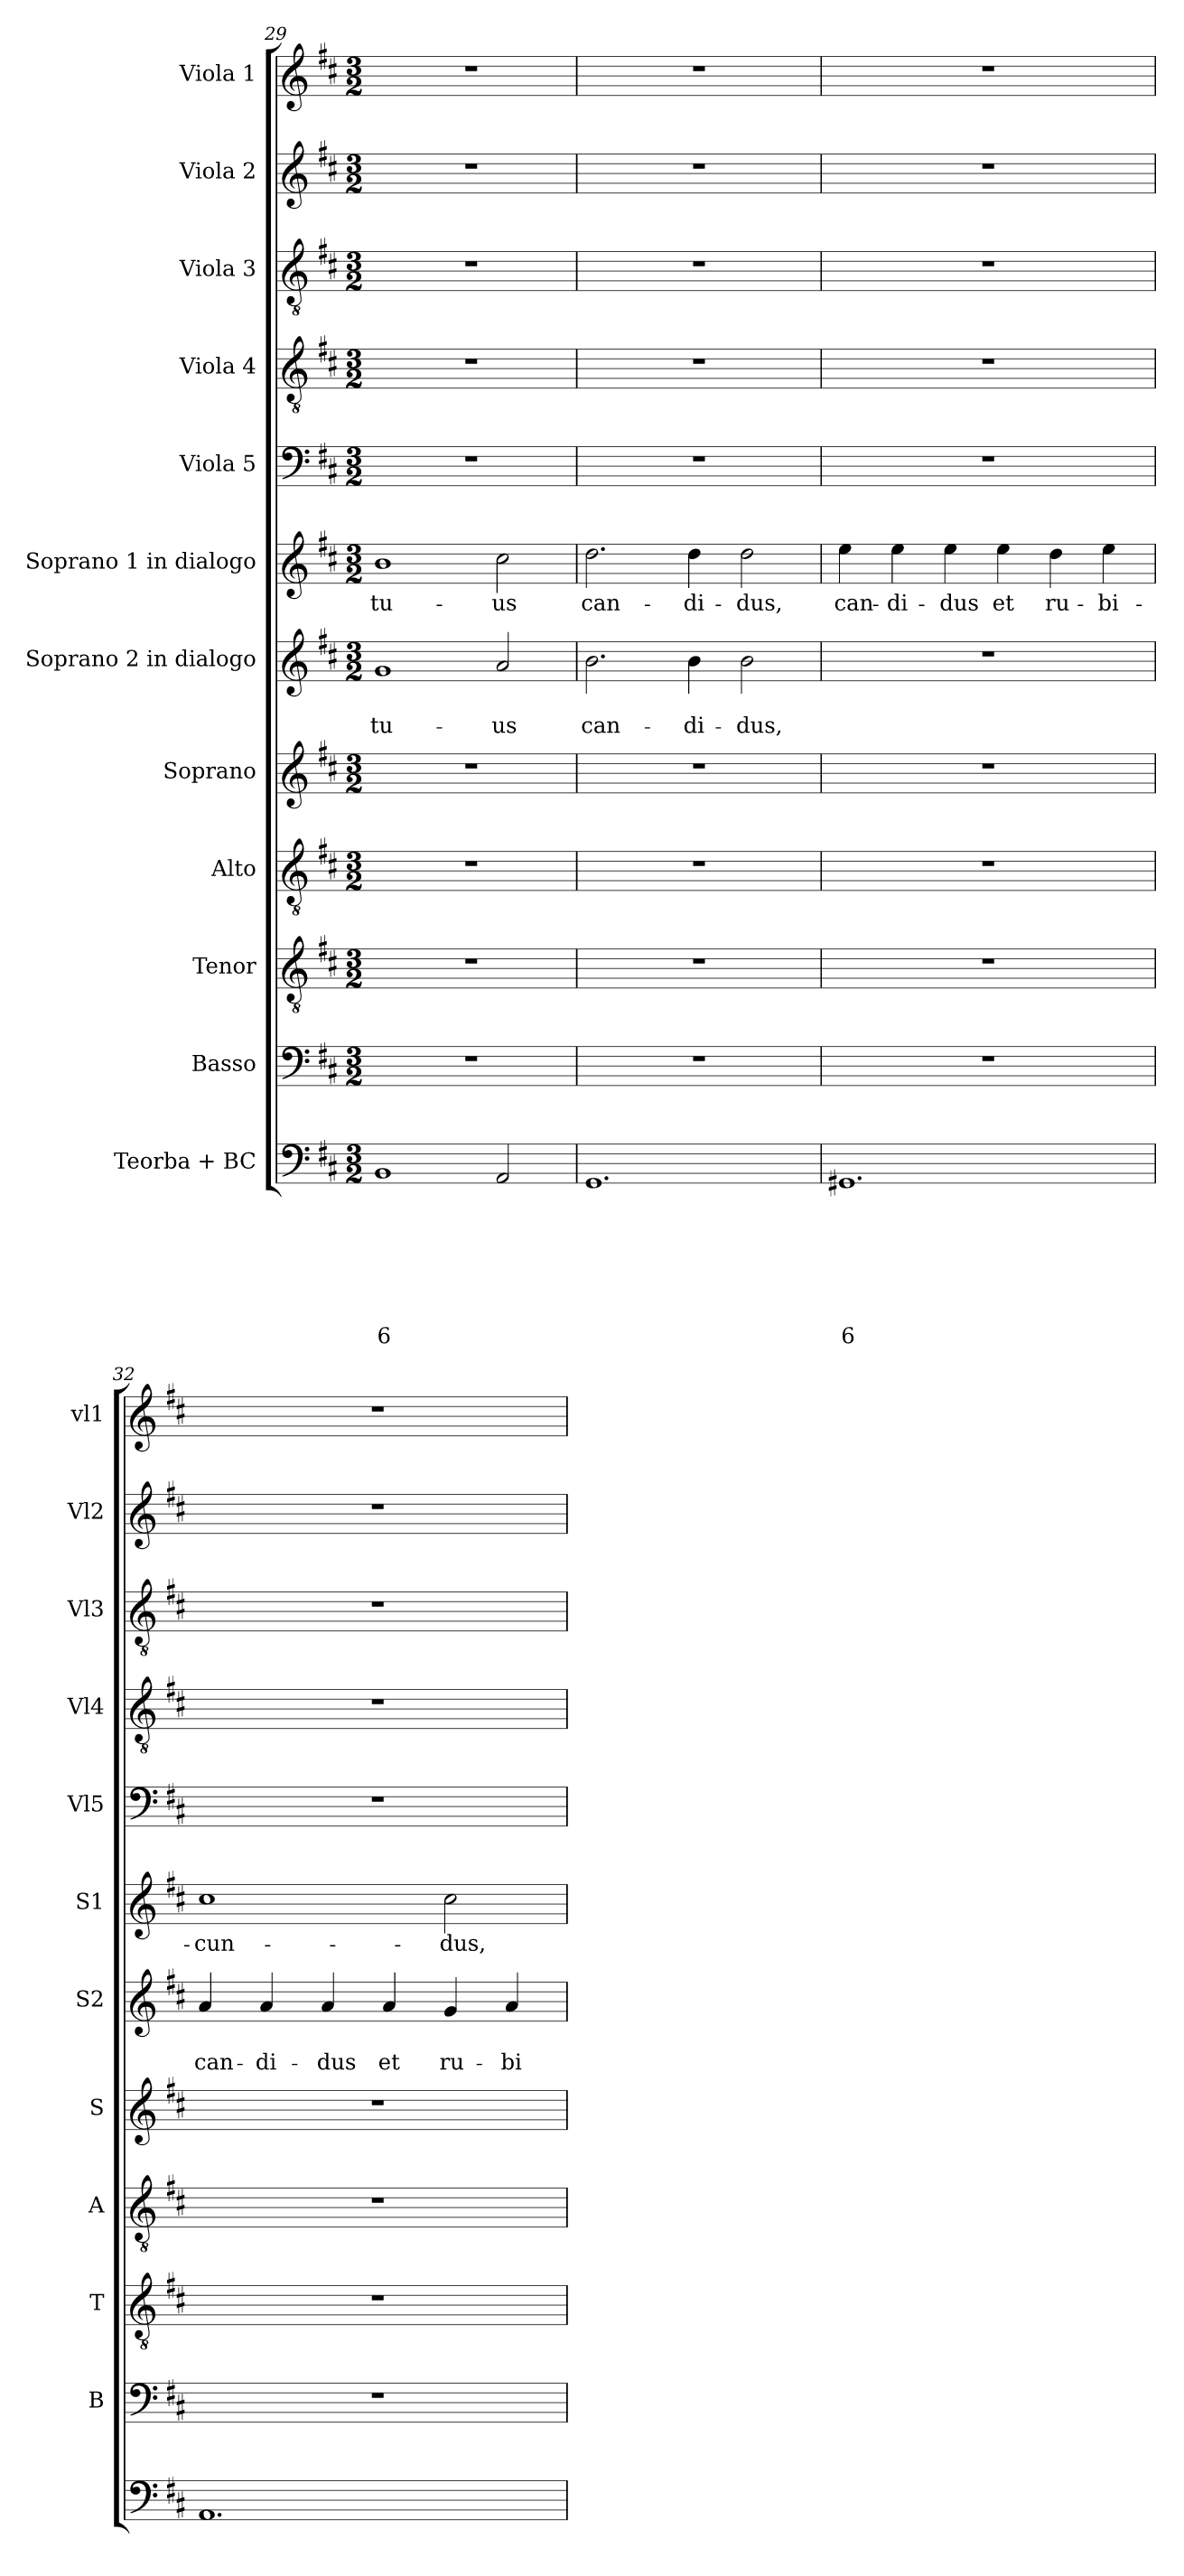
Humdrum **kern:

**kern	**text	**text	**text	**text	**text	**text	**text	**kern	**kern	**kern	**kern	**kern	**text	**text	**kern	**text	**kern	**kern	**kern	**kern	**kern
*part12	*part12	*part12	*part12	*part12	*part12	*part12	*part12	*part11	*part10	*part9	*part8	*part7	*part7	*part7	*part6	*part6	*part5	*part4	*part3	*part2	*part1
*staff12	*staff12	*staff12	*staff12	*staff12	*staff12	*staff12	*staff12	*staff11	*staff10	*staff9	*staff8	*staff7	*staff7	*staff7	*staff6	*staff6	*staff5	*staff4	*staff3	*staff2	*staff1
*I"Teorba + BC	*	*	*	*	*	*	*	*I"Basso	*I"Tenor	*I"Alto	*I"Soprano	*I"Soprano 2 in dialogo	*	*	*I"Soprano 1 in dialogo	*	*I"Viola 5	*I"Viola 4	*I"Viola 3	*I"Viola 2	*I"Viola 1
*	*	*	*	*	*	*	*	*I'B	*I'T	*I'A	*I'S	*I'S2	*	*	*I'S1	*	*I'Vl5	*I'Vl4	*I'Vl3	*I'Vl2	*I'vl1
*clefF4	*	*	*	*	*	*	*	*clefF4	*clefGv2	*clefGv2	*clefG2	*clefG2	*	*	*clefG2	*	*clefF4	*clefGv2	*clefGv2	*clefG2	*clefG2
*k[f#c#]	*	*	*	*	*	*	*	*k[f#c#]	*k[f#c#]	*k[f#c#]	*k[f#c#]	*k[f#c#]	*	*	*k[f#c#]	*	*k[f#c#]	*k[f#c#]	*k[f#c#]	*k[f#c#]	*k[f#c#]
*D:	*	*	*	*	*	*	*	*D:	*D:	*D:	*D:	*D:	*	*	*D:	*	*D:	*D:	*D:	*D:	*D:
*M3/2	*	*	*	*	*	*	*	*M3/2	*M3/2	*M3/2	*M3/2	*M3/2	*	*	*M3/2	*	*M3/2	*M3/2	*M3/2	*M3/2	*M3/2
=29	=29	=29	=29	=29	=29	=29	=29	=29	=29	=29	=29	=29	=29	=29	=29	=29	=29	=29	=29	=29	=29
!	!	!	!	!	!	!	!LO:LY:b	!	!	!	!	!	!	!LO:LY:b	!	!LO:LY:b	!	!	!	!	!
1BB	.	.	.	.	.	.	6	1.r	1.r	1.r	1.r	1g	.	tu-	1b	tu-	1.r	1.r	1.r	1.r	1.r
!	!	!	!	!	!	!	!	!	!	!	!	!	!	!LO:LY:b	!	!LO:LY:b	!	!	!	!	!
2AA/	.	.	.	.	.	.	.	.	.	.	.	2a/	.	-us	2cc#\	-us	.	.	.	.	.
=30	=30	=30	=30	=30	=30	=30	=30	=30	=30	=30	=30	=30	=30	=30	=30	=30	=30	=30	=30	=30	=30
!	!	!	!	!	!	!	!	!	!	!	!	!	!	!LO:LY:b	!	!LO:LY:b	!	!	!	!	!
1.GG	.	.	.	.	.	.	.	1.r	1.r	1.r	1.r	2.b\	.	can-	2.dd\	can-	1.r	1.r	1.r	1.r	1.r
!	!	!	!	!	!	!	!	!	!	!	!	!	!	!LO:LY:b	!	!LO:LY:b	!	!	!	!	!
.	.	.	.	.	.	.	.	.	.	.	.	4b\	.	-di-	4dd\	-di-	.	.	.	.	.
!	!	!	!	!	!	!	!	!	!	!	!	!	!	!LO:LY:b	!	!LO:LY:b	!	!	!	!	!
.	.	.	.	.	.	.	.	.	.	.	.	2b\	.	-dus,	2dd\	-dus,	.	.	.	.	.
=31	=31	=31	=31	=31	=31	=31	=31	=31	=31	=31	=31	=31	=31	=31	=31	=31	=31	=31	=31	=31	=31
!	!	!	!	!	!	!	!LO:LY:b	!	!	!	!	!	!	!	!	!LO:LY:b	!	!	!	!	!
1.GG#X	.	.	.	.	.	.	6	1.r	1.r	1.r	1.r	1.r	.	.	4ee\	can-	1.r	1.r	1.r	1.r	1.r
!	!	!	!	!	!	!	!	!	!	!	!	!	!	!	!	!LO:LY:b	!	!	!	!	!
.	.	.	.	.	.	.	.	.	.	.	.	.	.	.	4ee\	-di-	.	.	.	.	.
!	!	!	!	!	!	!	!	!	!	!	!	!	!	!	!	!LO:LY:b	!	!	!	!	!
.	.	.	.	.	.	.	.	.	.	.	.	.	.	.	4ee\	-dus	.	.	.	.	.
!	!	!	!	!	!	!	!	!	!	!	!	!	!	!	!	!LO:LY:b	!	!	!	!	!
.	.	.	.	.	.	.	.	.	.	.	.	.	.	.	4ee\	et	.	.	.	.	.
!	!	!	!	!	!	!	!	!	!	!	!	!	!	!	!	!LO:LY:b	!	!	!	!	!
.	.	.	.	.	.	.	.	.	.	.	.	.	.	.	4dd\	ru-	.	.	.	.	.
!	!	!	!	!	!	!	!	!	!	!	!	!	!	!	!	!LO:LY:b	!	!	!	!	!
.	.	.	.	.	.	.	.	.	.	.	.	.	.	.	4ee\	-bi-	.	.	.	.	.
=32	=32	=32	=32	=32	=32	=32	=32	=32	=32	=32	=32	=32	=32	=32	=32	=32	=32	=32	=32	=32	=32
!	!	!	!	!	!	!	!	!	!	!	!	!	!	!LO:LY:b	!	!LO:LY:b	!	!	!	!	!
1.AA	.	.	.	.	.	.	.	1.r	1.r	1.r	1.r	4a/	.	can-	1cc#	-cun-	1.r	1.r	1.r	1.r	1.r
!	!	!	!	!	!	!	!	!	!	!	!	!	!	!LO:LY:b	!	!	!	!	!	!	!
.	.	.	.	.	.	.	.	.	.	.	.	4a/	.	-di-	.	.	.	.	.	.	.
!	!	!	!	!	!	!	!	!	!	!	!	!	!	!LO:LY:b	!	!	!	!	!	!	!
.	.	.	.	.	.	.	.	.	.	.	.	4a/	.	-dus	.	.	.	.	.	.	.
!	!	!	!	!	!	!	!	!	!	!	!	!	!	!LO:LY:b	!	!	!	!	!	!	!
.	.	.	.	.	.	.	.	.	.	.	.	4a/	.	et	.	.	.	.	.	.	.
!	!	!	!	!	!	!	!	!	!	!	!	!	!	!LO:LY:b	!	!LO:LY:b	!	!	!	!	!
.	.	.	.	.	.	.	.	.	.	.	.	4g/	.	ru-	2cc#\	-dus,	.	.	.	.	.
!	!	!	!	!	!	!	!	!	!	!	!	!	!	!LO:LY:b	!	!	!	!	!	!	!
.	.	.	.	.	.	.	.	.	.	.	.	4a/	.	-bi-	.	.	.	.	.	.	.
=	=	=	=	=	=	=	=	=	=	=	=	=	=	=	=	=	=	=	=	=	=
*-	*-	*-	*-	*-	*-	*-	*-	*-	*-	*-	*-	*-	*-	*-	*-	*-	*-	*-	*-	*-	*-
